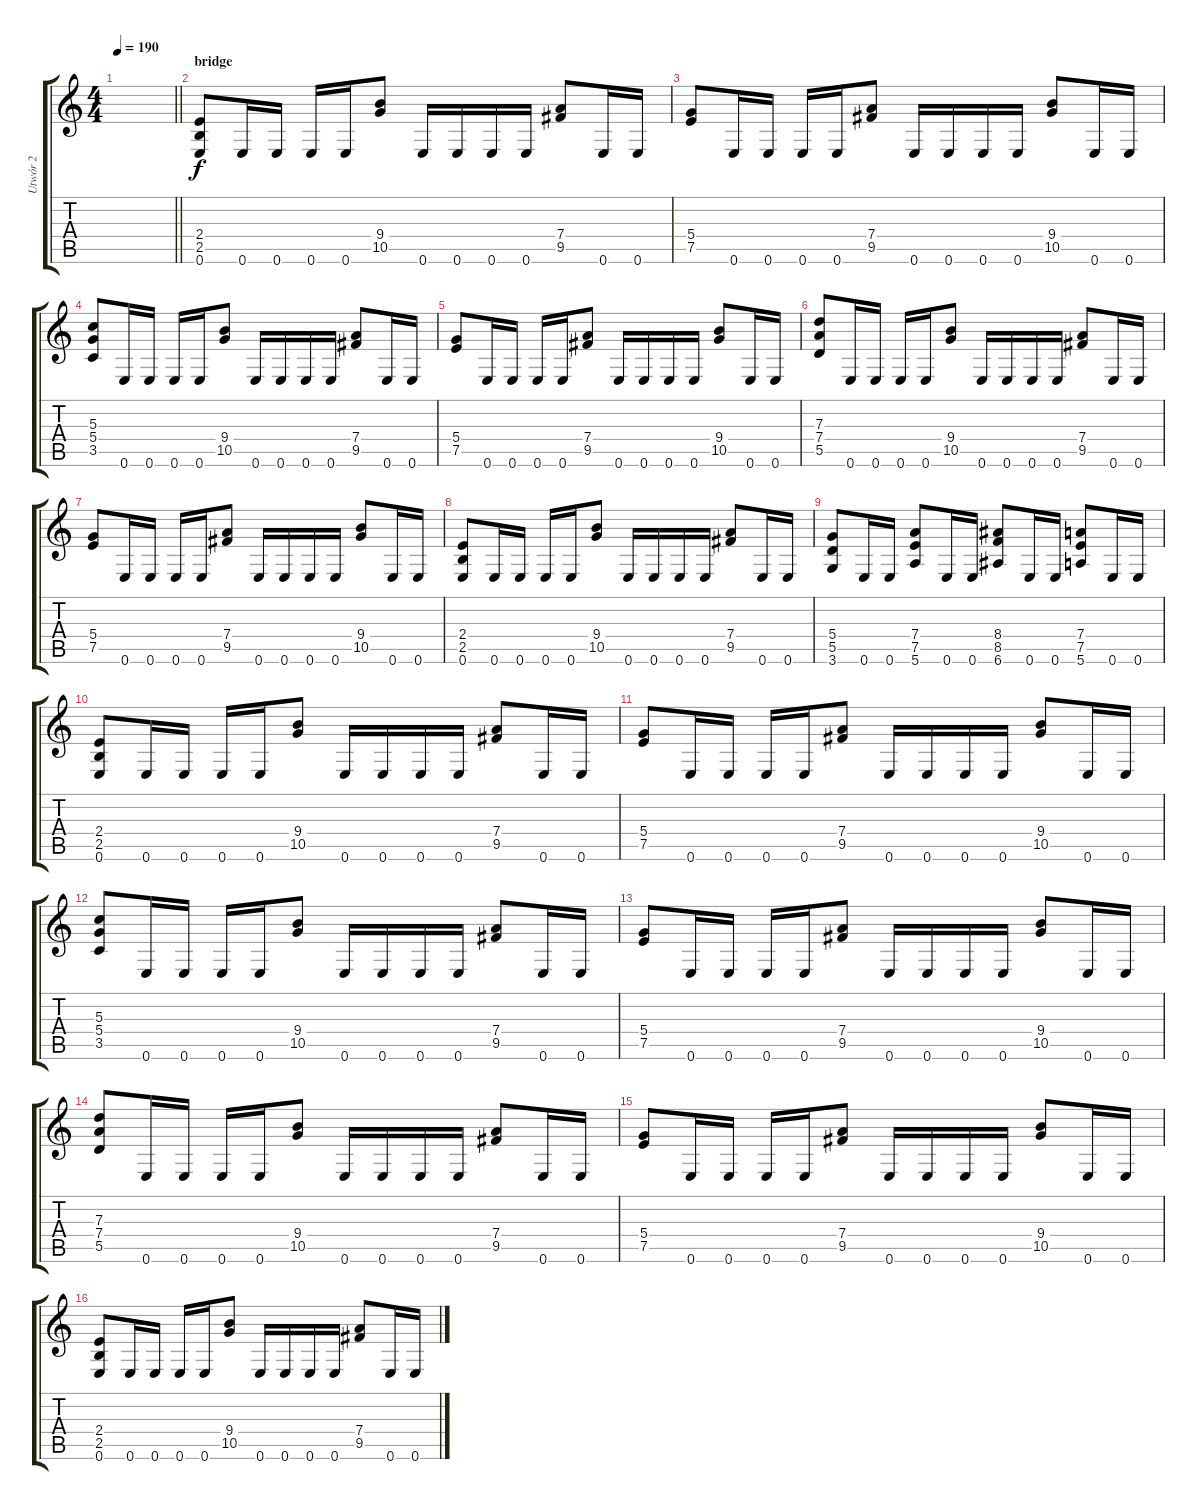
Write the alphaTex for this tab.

\track ("Utwór 2" "Utwór 2") {instrument distortionguitar}
\staff {score tabs}
\tuning (E4 B3 G3 D3 A2 E2) {hide}
\ts (4 4)
\tempo 190
\clef g2
\barLineRight lightlight
\ks c
|
\section ("" "bridge")
(2.4 2.5 0.6).8 0.6.16 0.6.16 0.6.16 0.6.16 (9.4 10.5).8 0.6.16 0.6.16 0.6.16 0.6.16 (7.4 9.5).8 0.6.16 0.6.16 |
(5.4 7.5).8 0.6.16 0.6.16 0.6.16 0.6.16 (7.4 9.5).8 0.6.16 0.6.16 0.6.16 0.6.16 (9.4 10.5).8 0.6.16 0.6.16 |
(5.3 5.4 3.5).8 0.6.16 0.6.16 0.6.16 0.6.16 (9.4 10.5).8 0.6.16 0.6.16 0.6.16 0.6.16 (7.4 9.5).8 0.6.16 0.6.16 |
(5.4 7.5).8 0.6.16 0.6.16 0.6.16 0.6.16 (7.4 9.5).8 0.6.16 0.6.16 0.6.16 0.6.16 (9.4 10.5).8 0.6.16 0.6.16 |
(7.3 7.4 5.5).8 0.6.16 0.6.16 0.6.16 0.6.16 (9.4 10.5).8 0.6.16 0.6.16 0.6.16 0.6.16 (7.4 9.5).8 0.6.16 0.6.16 |
(5.4 7.5).8 0.6.16 0.6.16 0.6.16 0.6.16 (7.4 9.5).8 0.6.16 0.6.16 0.6.16 0.6.16 (9.4 10.5).8 0.6.16 0.6.16 |
(2.4 2.5 0.6).8 0.6.16 0.6.16 0.6.16 0.6.16 (9.4 10.5).8 0.6.16 0.6.16 0.6.16 0.6.16 (7.4 9.5).8 0.6.16 0.6.16 |
(5.4 5.5 3.6).8 0.6.16 0.6.16 (7.4 7.5 5.6).8 0.6.16 0.6.16 (8.4 8.5 6.6).8 0.6.16 0.6.16 (7.4 7.5 5.6).8 0.6.16 0.6.16 |
(2.4 2.5 0.6).8 0.6.16 0.6.16 0.6.16 0.6.16 (9.4 10.5).8 0.6.16 0.6.16 0.6.16 0.6.16 (7.4 9.5).8 0.6.16 0.6.16 |
(5.4 7.5).8 0.6.16 0.6.16 0.6.16 0.6.16 (7.4 9.5).8 0.6.16 0.6.16 0.6.16 0.6.16 (9.4 10.5).8 0.6.16 0.6.16 |
(5.3 5.4 3.5).8 0.6.16 0.6.16 0.6.16 0.6.16 (9.4 10.5).8 0.6.16 0.6.16 0.6.16 0.6.16 (7.4 9.5).8 0.6.16 0.6.16 |
(5.4 7.5).8 0.6.16 0.6.16 0.6.16 0.6.16 (7.4 9.5).8 0.6.16 0.6.16 0.6.16 0.6.16 (9.4 10.5).8 0.6.16 0.6.16 |
(7.3 7.4 5.5).8 0.6.16 0.6.16 0.6.16 0.6.16 (9.4 10.5).8 0.6.16 0.6.16 0.6.16 0.6.16 (7.4 9.5).8 0.6.16 0.6.16 |
(5.4 7.5).8 0.6.16 0.6.16 0.6.16 0.6.16 (7.4 9.5).8 0.6.16 0.6.16 0.6.16 0.6.16 (9.4 10.5).8 0.6.16 0.6.16 |
(2.4 2.5 0.6).8 0.6.16 0.6.16 0.6.16 0.6.16 (9.4 10.5).8 0.6.16 0.6.16 0.6.16 0.6.16 (7.4 9.5).8 0.6.16 0.6.16
